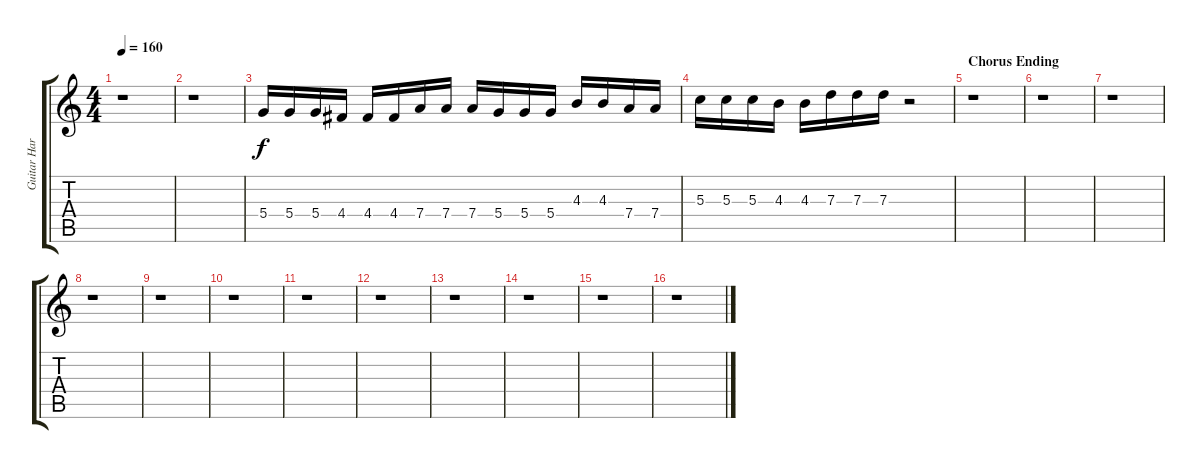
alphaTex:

\track ("Guitar Harmony" "Guitar Har") {instrument overdrivenguitar}
\staff {score tabs}
\tuning (E4 B3 G3 D3 A2 E2) {hide}
\ts (4 4)
\tempo 160
\clef g2
\ks c
r.1{dy f} |
r.1 |
5.4.16 5.4.16 5.4.16 4.4.16 4.4.16 4.4.16 7.4.16 7.4.16 7.4.16 5.4.16 5.4.16 5.4.16 4.3.16 4.3.16 7.4.16 7.4.16 |
5.3.16 5.3.16 5.3.16 4.3.16 4.3.16 7.3.16 7.3.16 7.3.16 r.2 |
\section ("" "Chorus Ending")
r.1 |
r.1 |
r.1 |
r.1 |
r.1 |
r.1 |
r.1 |
r.1 |
r.1 |
r.1 |
r.1 |
r.1
